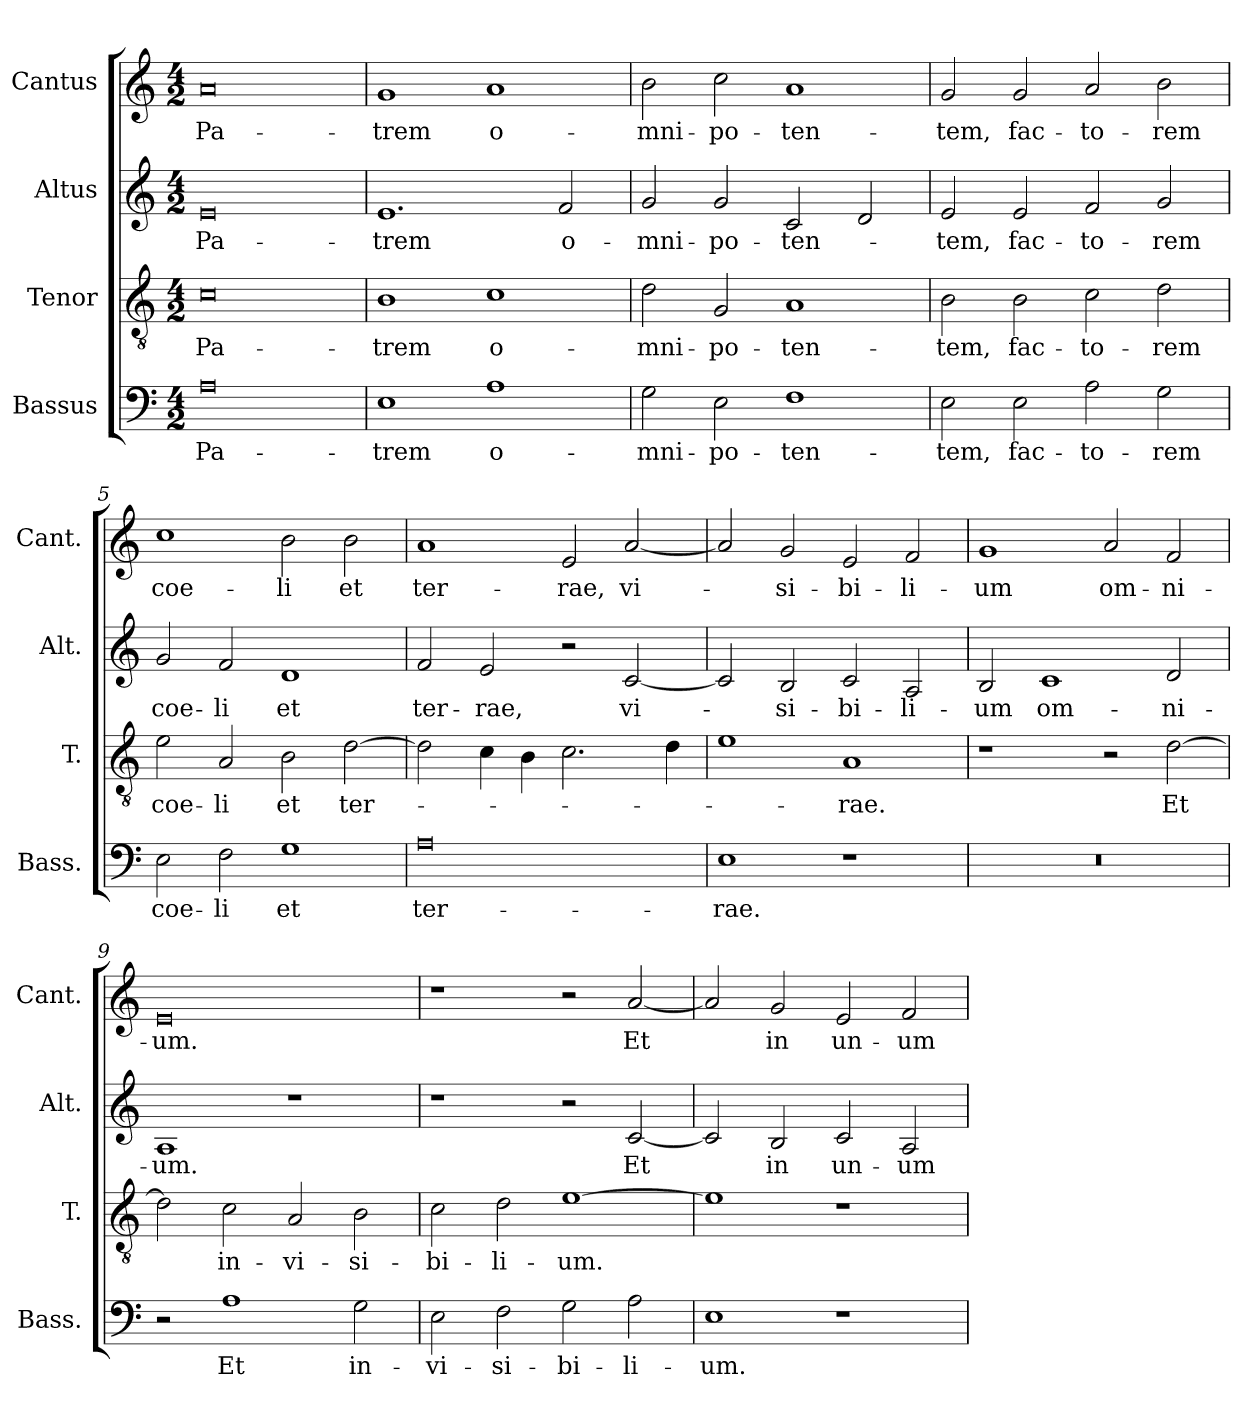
**kern	**text	**kern	**text	**kern	**text	**kern	**text
*part4	*part4	*part3	*part3	*part2	*part2	*part1	*part1
*staff4	*staff4	*staff3	*staff3	*staff2	*staff2	*staff1	*staff1
*I"Bassus	*	*I"Tenor	*	*I"Altus	*	*I"Cantus	*
*I'Bass.	*	*I'T.	*	*I'Alt.	*	*I'Cant.	*
*clefF4	*	*clefGv2	*	*clefG2	*	*clefG2	*
*	*	*ITrd7c12	*	*	*	*	*
*k[]	*	*k[]	*	*k[]	*	*k[]	*
*C:	*	*C:	*	*C:	*	*C:	*
*M4/2	*	*M4/2	*	*M4/2	*	*M4/2	*
=1	=1	=1	=1	=1	=1	=1	=1
0A\	Pa-	0C\	Pa-	0e/	Pa-	0a/	Pa-
=2	=2	=2	=2	=2	=2	=2	=2
1E\	-trem	1BB\	-trem	1.e/	-trem	1g/	-trem
1A\	o-	1C\	o-	.	.	1a/	o-
.	.	.	.	2f/	o-	.	.
=3	=3	=3	=3	=3	=3	=3	=3
2G\	-mni-	2D\	-mni-	2g/	-mni-	2b\	-mni-
2E\	-po-	2GG/	-po-	2g/	-po-	2cc\	-po-
1F\	-ten-	1AA/	-ten-	2c/	-ten-	1a/	-ten-
.	.	.	.	2d/	.	.	.
=4	=4	=4	=4	=4	=4	=4	=4
2E\	-tem,	2BB\	-tem,	2e/	-tem,	2g/	-tem,
2E\	fac-	2BB\	fac-	2e/	fac-	2g/	fac-
2A\	-to-	2C\	-to-	2f/	-to-	2a/	-to-
2G\	-rem	2D\	-rem	2g/	-rem	2b\	-rem
=5	=5	=5	=5	=5	=5	=5	=5
2E\	coe-	2E\	coe-	2g/	coe-	1cc\	coe-
2F\	-li	2AA/	-li	2f/	-li	.	.
1G\	et	2BB\	et	1d/	et	2b\	-li
.	.	[2D\	ter-	.	.	2b\	et
=6	=6	=6	=6	=6	=6	=6	=6
0A\	ter-	2D\]	.	2f/	ter-	1a/	ter-
.	.	4C\	.	2e/	-rae,	.	.
.	.	4BB\	.	.	.	.	.
.	.	2.C\	.	2r	.	2e/	-rae,
.	.	.	.	[2c/	vi-	[2a/	vi-
.	.	4D\	.	.	.	.	.
=7	=7	=7	=7	=7	=7	=7	=7
1E\	-rae.	1E\	.	2c/]	.	2a/]	.
.	.	.	.	2B/	-si-	2g/	-si-
1r	.	1AA/	-rae.	2c/	-bi-	2e/	-bi-
.	.	.	.	2A/	-li-	2f/	-li-
=8	=8	=8	=8	=8	=8	=8	=8
0r	.	1r	.	2B/	-um	1g/	-um
.	.	.	.	1c/	om-	.	.
.	.	2r	.	.	.	2a/	om-
.	.	[2D\	Et	2d/	-ni-	2f/	-ni-
=9	=9	=9	=9	=9	=9	=9	=9
2r	.	2D\]	.	1A/	-um.	0e/	-um.
1A\	Et	2C\	in-	.	.	.	.
.	.	2AA/	-vi-	1r	.	.	.
2G\	in-	2BB\	-si-	.	.	.	.
=10	=10	=10	=10	=10	=10	=10	=10
2E\	-vi-	2C\	-bi-	1r	.	1r	.
2F\	-si-	2D\	-li-	.	.	.	.
2G\	-bi-	[1E\	-um.	2r	.	2r	.
2A\	-li-	.	.	[2c/	Et	[2a/	Et
=11	=11	=11	=11	=11	=11	=11	=11
1E\	-um.	1E\]	.	2c/]	.	2a/]	.
.	.	.	.	2B/	in	2g/	in
1r	.	1r	.	2c/	un-	2e/	un-
.	.	.	.	2A/	-um	2f/	-um
=	=	=	=	=	=	=	=
*-	*-	*-	*-	*-	*-	*-	*-
